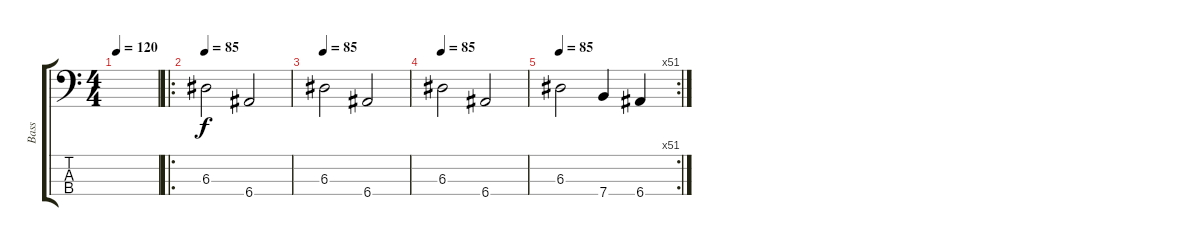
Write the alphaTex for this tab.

\track ("Bass" "Bass") {instrument acousticguitarnylon}
\staff {score tabs}
\tuning (G2 D2 A1 E1) {hide}
\ts (4 4)
\tempo 120
\tempo 180
\tempo 120
\clef f4
\ks c
|
\ro
\tempo 85
6.3.2 6.4.2 |
\tempo 85
6.3.2 6.4.2 |
\tempo 85
6.3.2 6.4.2 |
\rc 51
\tempo 85
6.3.2 7.4.4 6.4.4
